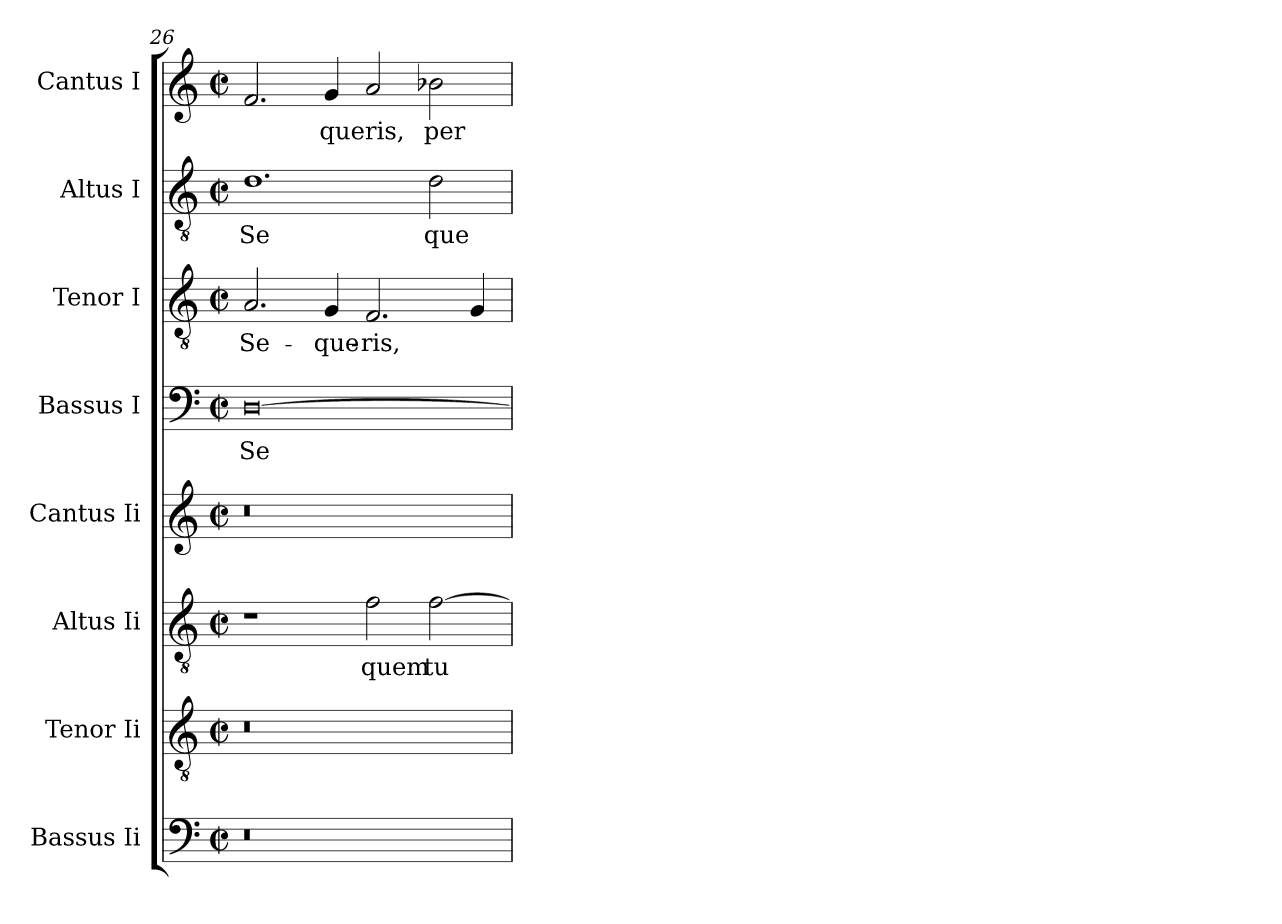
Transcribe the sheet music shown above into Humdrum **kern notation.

**kern	**kern	**kern	**text	**kern	**kern	**text	**kern	**text	**kern	**text	**kern	**text
*part8	*part7	*part6	*part6	*part5	*part4	*part4	*part3	*part3	*part2	*part2	*part1	*part1
*staff8	*staff7	*staff6	*staff6	*staff5	*staff4	*staff4	*staff3	*staff3	*staff2	*staff2	*staff1	*staff1
*I"Bassus Ii	*I"Tenor Ii	*I"Altus Ii	*	*I"Cantus Ii	*I"Bassus I	*	*I"Tenor I	*	*I"Altus I	*	*I"Cantus I	*
*clefF4	*clefGv2	*clefGv2	*	*clefG2	*clefF4	*	*clefGv2	*	*clefGv2	*	*clefG2	*
*M2/2	*M2/2	*M2/2	*	*M2/2	*M2/2	*	*M2/2	*	*M2/2	*	*M2/2	*
*met(c|)	*met(c|)	*met(c|)	*	*met(c|)	*met(c|)	*	*met(c|)	*	*met(c|)	*	*met(c|)	*
=26	=26	=26	=26	=26	=26	=26	=26	=26	=26	=26	=26	=26
!	!	!	!	!	!	!LO:LY:b:cj	!	!LO:LY:b:cj	!	!LO:LY:b:cj	!	!
0r	0r	1r	.	0r	[>0D	Se	2.A/	-Se-	1.d	Se	2.f/	.
!	!	!	!	!	!	!	!	!LO:LY:b:cj	!	!	!	!LO:LY:b:cj
.	.	.	.	.	.	.	4G/	-que-	.	.	4g/	queris,
!	!	!	!LO:LY:b:cj	!	!	!	!	!LO:LY:b	!	!	!	!
.	.	2f\	quem	.	.	.	2.F/	-ris,	.	.	2a/	.
!	!	!	!LO:LY:b:cj	!	!	!	!	!	!	!LO:LY:b:cj	!	!LO:LY:b:cj
.	.	[>2f\	tu	.	.	.	.	.	2d\	que	2b-X\	per
.	.	.	.	.	.	.	4G/	.	.	.	.	.
=	=	=	=	=	=	=	=	=	=	=	=	=
*-	*-	*-	*-	*-	*-	*-	*-	*-	*-	*-	*-	*-
